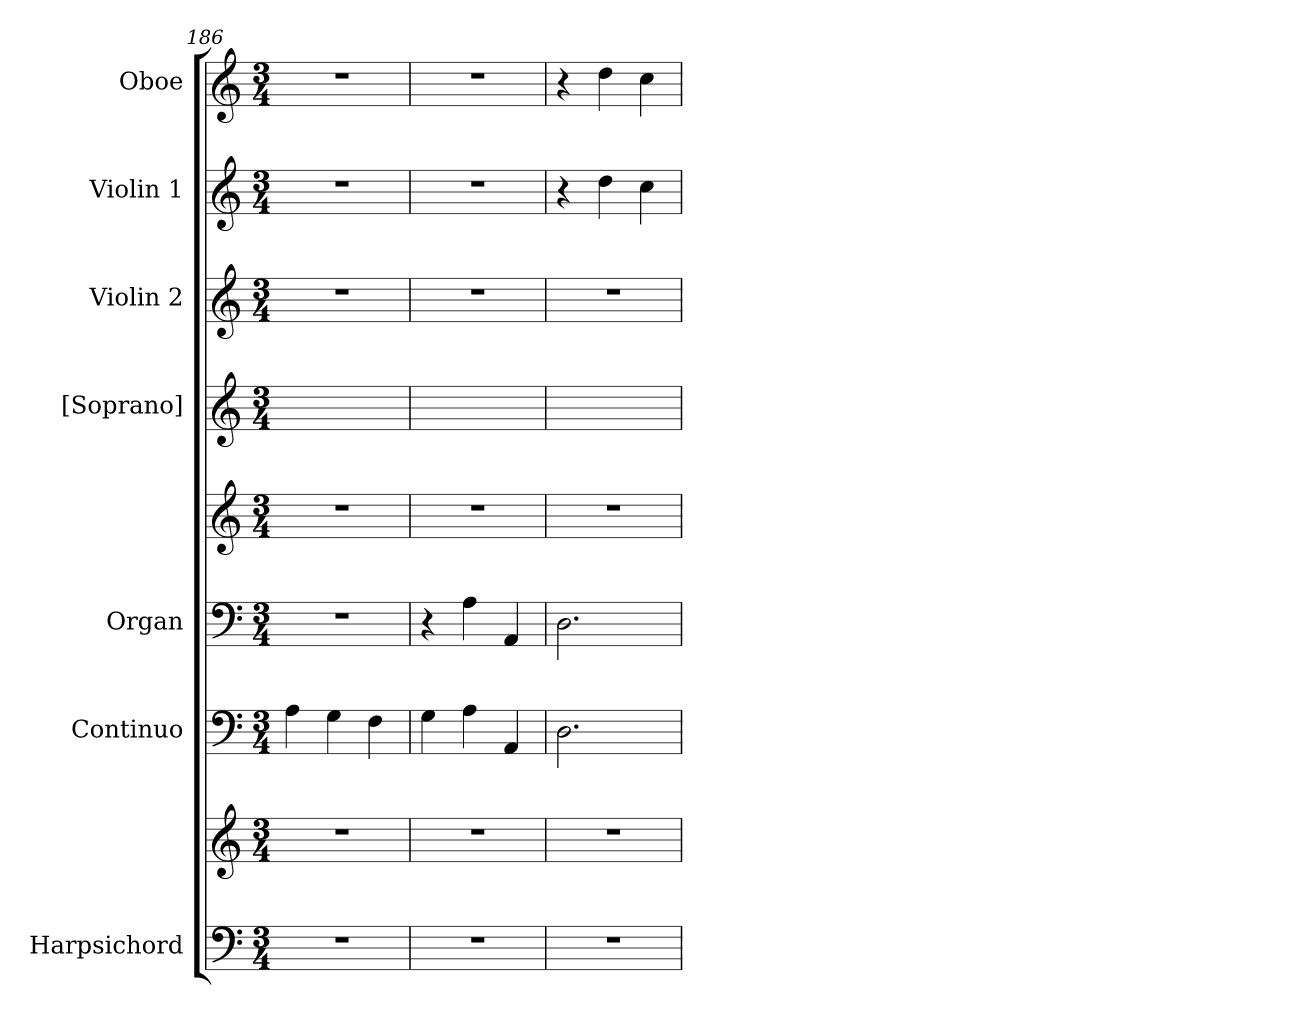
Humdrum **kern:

**kern	**kern	**kern	**kern	**kern	**kern	**kern	**kern	**kern
*part7	*part7	*part6	*part5	*part5	*part4	*part3	*part2	*part1
*staff9	*staff8	*staff7	*staff6	*staff5	*staff4	*staff3	*staff2	*staff1
*I"Harpsichord	*	*I"Continuo	*I"Organ	*	*I"[Soprano]	*I"Violin 2	*I"Violin 1	*I"Oboe
*	*	*I'Cont.	*I'Org.	*	*I'S.	*I'Vln. 2	*I'Vln. 1	*I'Ob.
*clefF4	*clefG2	*clefF4	*clefF4	*clefG2	*clefG2	*clefG2	*clefG2	*clefG2
*k[]	*k[]	*k[]	*k[]	*k[]	*k[]	*k[]	*k[]	*k[]
*C:	*C:	*C:	*C:	*C:	*C:	*C:	*C:	*C:
*M3/4	*M3/4	*M3/4	*M3/4	*M3/4	*M3/4	*M3/4	*M3/4	*M3/4
=186	=186	=186	=186	=186	=186	=186	=186	=186
!LO:N:vis=1	!LO:N:vis=1	!	!LO:N:vis=1	!LO:N:vis=1	!LO:N:vis=1	!LO:N:vis=1	!LO:N:vis=1	!LO:N:vis=1
2.r	2.r	4Ai\	2.r	2.r	2.ryy	2.r	2.r	2.r
.	.	4Gi\	.	.	.	.	.	.
.	.	4Fi\	.	.	.	.	.	.
=187	=187	=187	=187	=187	=187	=187	=187	=187
!LO:N:vis=1	!LO:N:vis=1	!	!	!LO:N:vis=1	!LO:N:vis=1	!LO:N:vis=1	!LO:N:vis=1	!LO:N:vis=1
2.r	2.r	4Gi\	4r	2.r	2.ryy	2.r	2.r	2.r
.	.	4Ai\	4Ai\	.	.	.	.	.
.	.	4AAi/	4AAi/	.	.	.	.	.
!!LO:LB:g=z
=188	=188	=188	=188	=188	=188	=188	=188	=188
!LO:N:vis=1	!LO:N:vis=1	!	!	!LO:N:vis=1	!LO:N:vis=1	!LO:N:vis=1	!	!
2.r	2.r	2.Di\	2.Di\	2.r	2.ryy	2.r	4r	4r
.	.	.	.	.	.	.	4ddi\	4ddi\
.	.	.	.	.	.	.	4cci\	4cci\
=	=	=	=	=	=	=	=	=
*-	*-	*-	*-	*-	*-	*-	*-	*-
